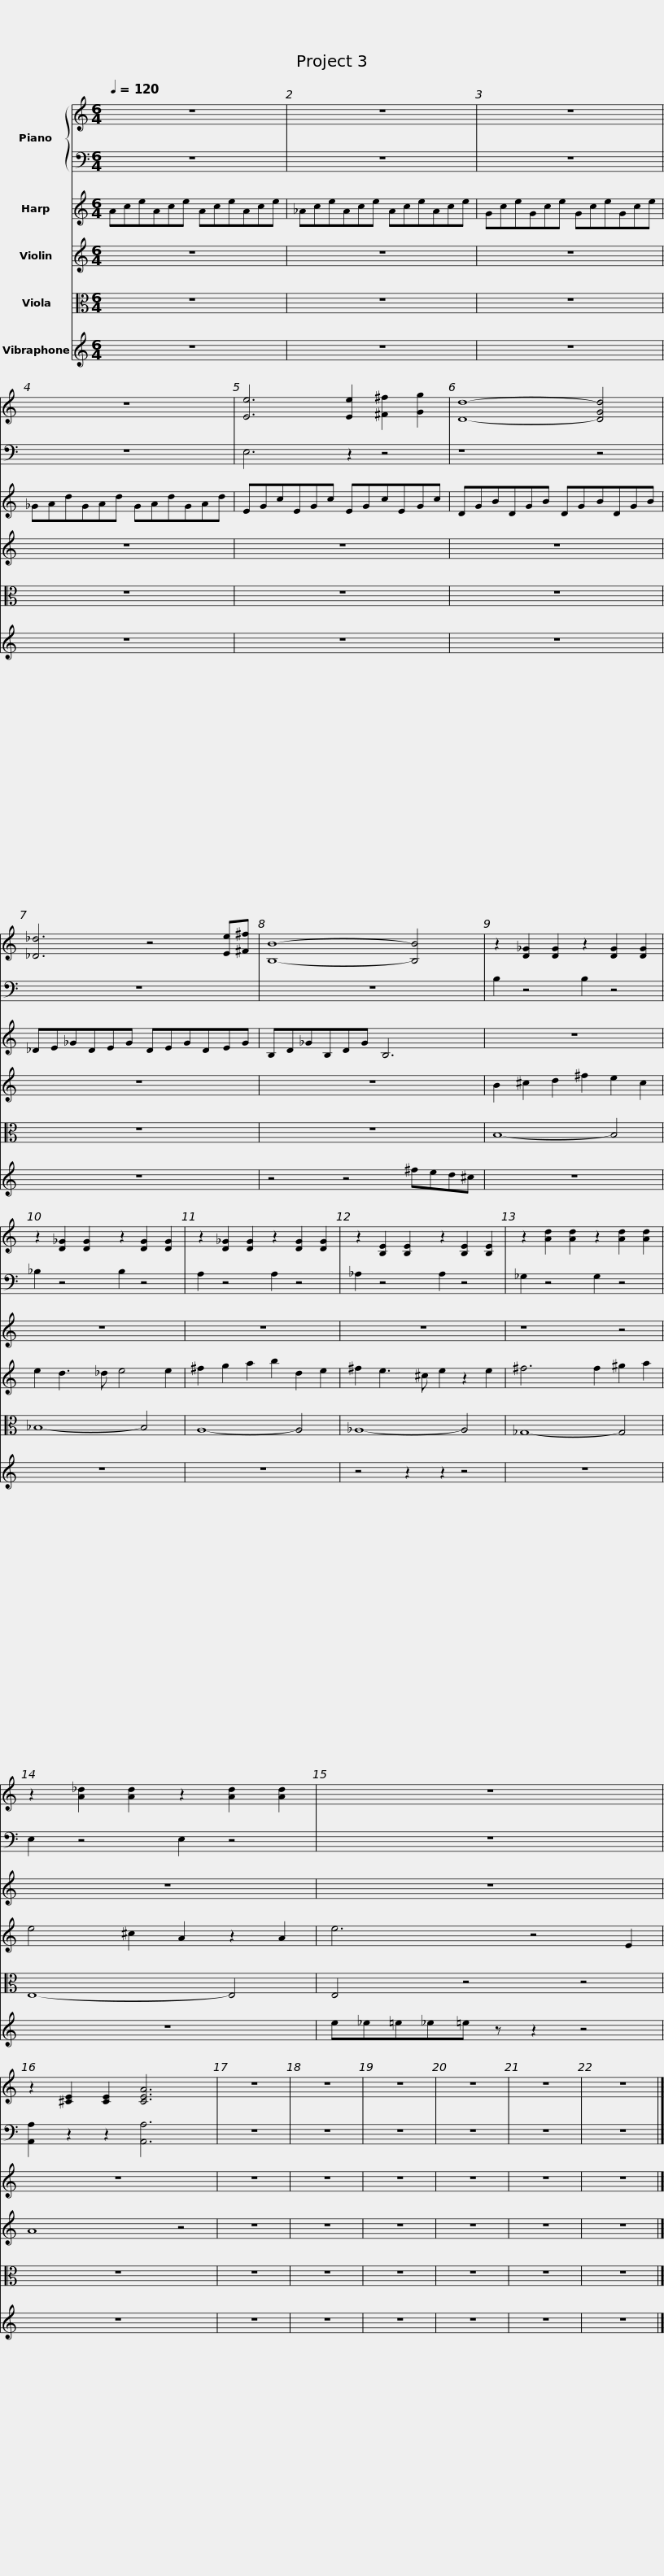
X:1
%%score { 1 | 2 } 3 4 5 6
L:1/8
Q:1/4=120
M:6/4
I:linebreak $
K:C
V:1 treble
V:2 bass
V:3 treble
V:4 treble
V:5 alto
V:6 treble
V:1
 z12 | z12 | z12 |$ z12 | [Ee]6 [Ee]2 [^F^f]2 [Gg]2 | %5
 [Dd]8- [DGd]4 |$ [_D_d]6 z4 [Ee][^F^f] | [B,B]8- [B,B]4 | z2 [D_G]2 [DG]2 z2 [DG]2 [DG]2 |$ z2 [D_G]2 [DG]2 z2 [DG]2 [DG]2 | %10
 z2 [D_G]2 [DG]2 z2 [DG]2 [DG]2 | z2 [B,E]2 [B,E]2 z2 [B,E]2 [B,E]2 | z2 [Ad]2 [Ad]2 z2 [Ad]2 [Ad]2 | z2 [A_d]2 [Ad]2 z2 [Ad]2 [Ad]2 |$ z12 | %15
 z2 [^CE]2 [CE]2 [CEA]6 | z12 | z12 | z12 | z12 | %20
 z12 | z12 |] %22
V:2
 z12 | z12 | z12 |$ z12 | E,6 z2 z4 | %5
 z8 z4 |$ z12 | z12 | B,2 z4 B,2 z4 |$ _B,2 z4 B,2 z4 | %10
 A,2 z4 A,2 z4 | _A,2 z4 A,2 z4 | _G,2 z4 G,2 z4 | E,2 z4 E,2 z4 |$ z12 | %15
 [A,,A,]2 z2 z2 [A,,A,]6 | z12 | z12 | z12 | z12 | %20
 z12 | z12 |] %22
V:3
 AceAce AceAce | _AceAce AceAce | GceGce GceGce |$ _GAdGAd GAdGAd | EGcEGc EGcEGc | %5
 DGBDGB DGBDGB |$ _DE_GDEG DEGDEG | B,D_GB,DG B,6 | z12 |$ z12 | %10
 z12 | z12 | z8 z4 | z12 |$ z12 | %15
 z12 | z12 | z12 | z12 | z12 | %20
 z12 | z12 |] %22
V:4
 z12 | z12 | z12 |$ z12 | z12 | %5
 z12 |$ z12 | z12 | B2 ^c2 d2 ^f2 e2 c2 |$ e2 d3 _d e4 e2 | %10
 ^f2 g2 a2 b2 d2 e2 | ^f2 e3 ^c e2 z2 e2 | ^f6 f2 ^g2 a2 | e4 ^c2 A2 z2 A2 |$ e6 z4 E2 | %15
 A8 z4 | z12 | z12 | z12 | z12 | %20
 z12 | z12 |] %22
V:5
 z12 | z12 | z12 |$ z12 | z12 | %5
 z12 |$ z12 | z12 | B,8- B,4 |$ _B,8- B,4 | %10
 A,8- A,4 | _A,8- A,4 | _G,8- G,4 | E,8- E,4 |$ E,4 z4 z4 | %15
 z12 | z12 | z12 | z12 | z12 | %20
 z12 | z12 |] %22
V:6
 z12 | z12 | z12 |$ z12 | z12 | %5
 z12 |$ z12 | z4 z4 ^fed^c | z12 |$ z12 | %10
 z12 | z4 z2 z2 z4 | z12 | z12 |$ e_e=e_e=e z z2 z4 | %15
 z12 | z12 | z12 | z12 | z12 | %20
 z12 | z12 |] %22
